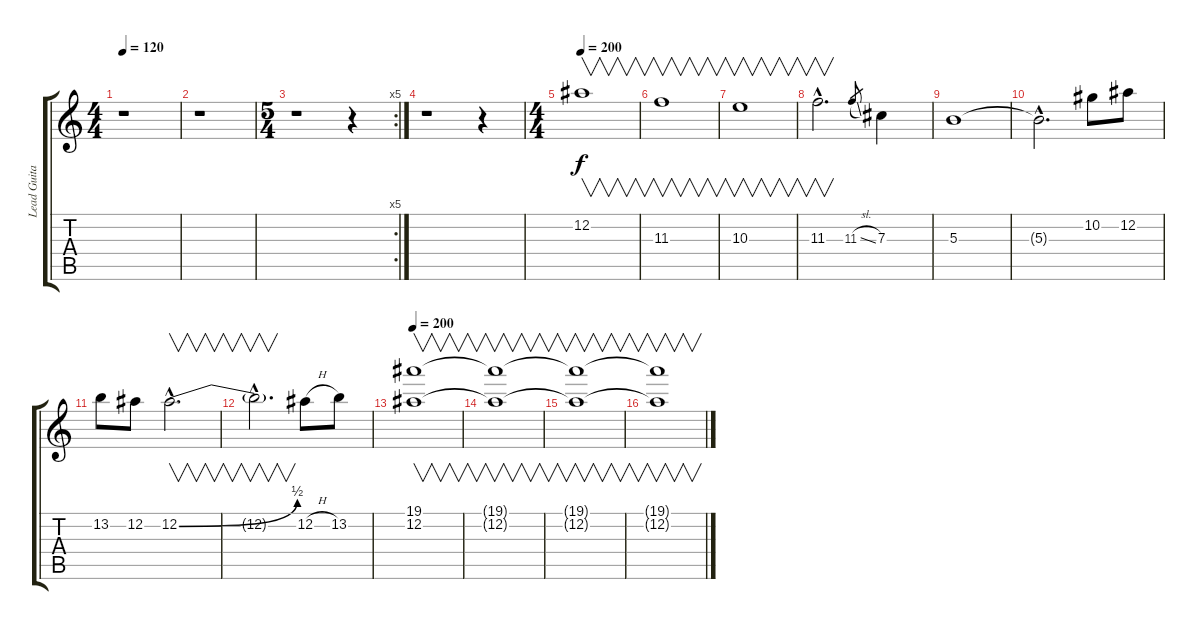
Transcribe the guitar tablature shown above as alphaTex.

\track ("Lead Guitar" "Lead Guita") {instrument distortionguitar}
\staff {score tabs}
\tuning (Eb4 Bb3 Gb3 Db3 Ab2 Eb2) {hide}
\ts (4 4)
\tempo 120
\clef g2
\ks c
r.1{dy f instrument distortionguitar} |
r.1 |
\rc 5
\ts (5 4)
r.1 r.4 |
r.1 r.4 |
\ts (4 4)
\tempo 200
12.2.1{v} |
11.3.1{v} |
10.3.1{v} |
11.3{hac}.2{v d} 11.3{sl}.8{gr} 7.3.4 |
5.3.1 |
5.3{hac t}.2{d} 10.2.8 12.2.8 |
13.2.8 12.2.8 12.2{be (bend 0 0 60 2) hac}.2{v d} |
12.2{hac t}.2{v d} 12.2{h}.8 13.2.8 |
\tempo 200
(19.1 12.2).1{v} |
(19.1{t} 12.2{t}).1{v} |
(19.1{t} 12.2{t}).1{v} |
(19.1{t} 12.2{t}).1{v}
